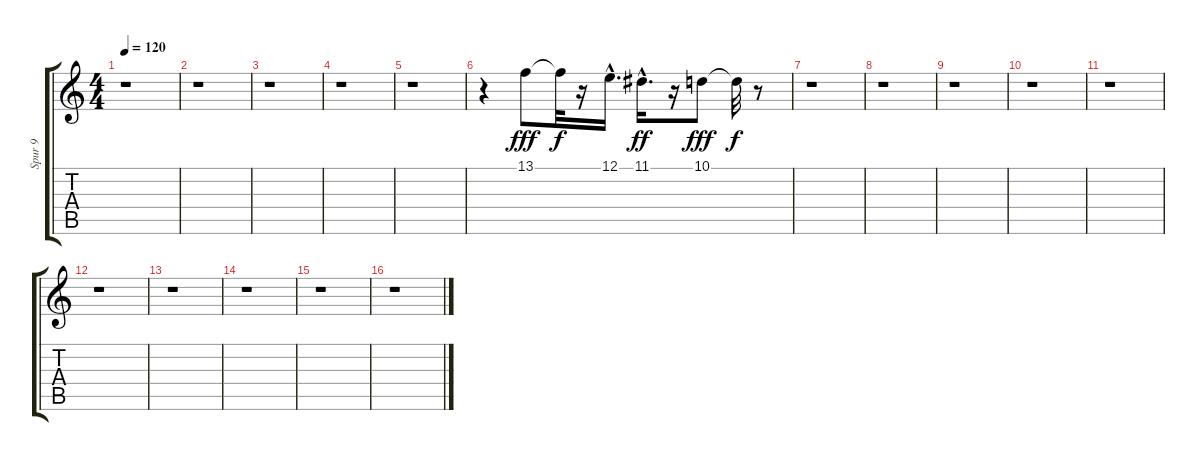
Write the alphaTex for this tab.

\track ("Spur 9" "Spur 9") {instrument pad4choir}
\staff {score tabs}
\tuning (E4 B3 G3 D3 A2 E2) {hide}
\ts (4 4)
\tempo 120
\clef g2
\ks c
r.1{dy fff} |
r.1 |
r.1 |
r.1 |
r.1 |
r.4 13.1.8 13.1{t}.32{dy f} r.16 12.1{hac}.16{d} 11.1{hac}.16{d dy ff} r.16 10.1.8{dy fff} 10.1{t}.32{dy f} r.8 |
r.1 |
r.1 |
r.1 |
r.1 |
r.1 |
r.1 |
r.1 |
r.1 |
r.1 |
r.1
